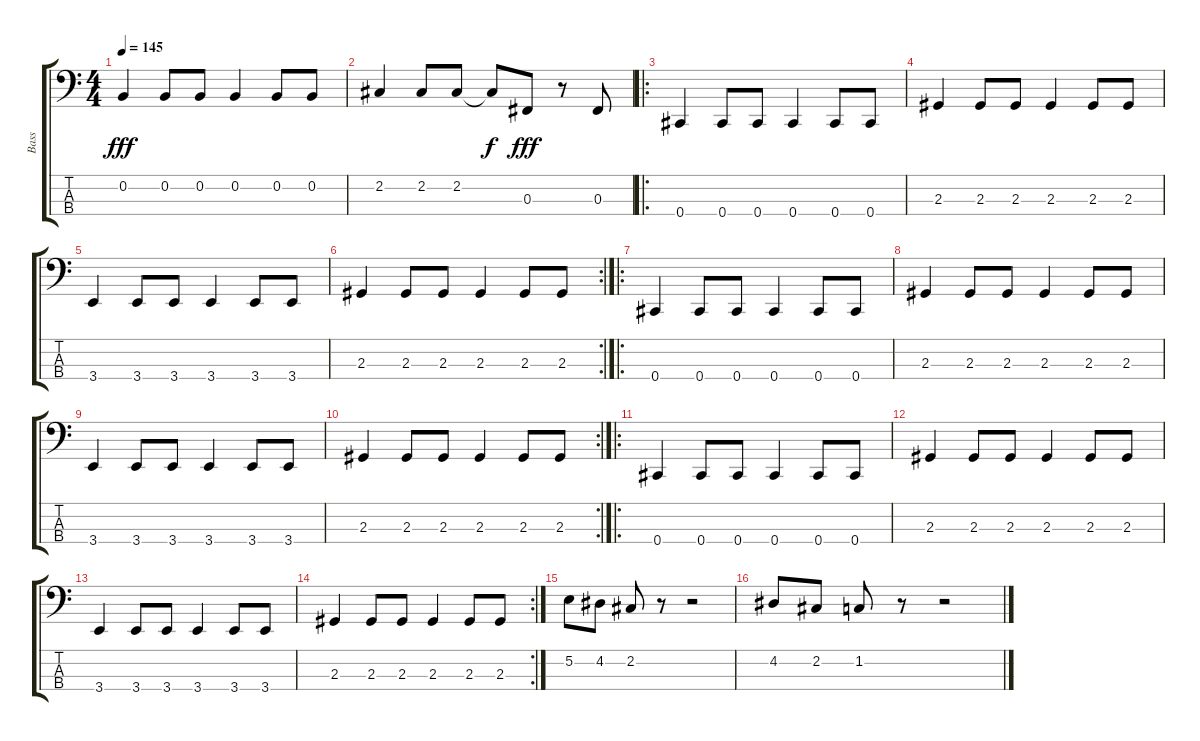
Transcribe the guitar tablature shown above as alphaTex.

\track ("Bass" "Bass") {instrument electricbasspick}
\staff {score tabs}
\tuning (E2 B1 Gb1 Db1) {hide}
\ts (4 4)
\tempo 145
\clef f4
\ks c
0.2.4{dy fff} 0.2.8 0.2.8 0.2.4 0.2.8 0.2.8 |
2.2.4 2.2.8 2.2.8 2.2{t}.8{dy f} 0.3.8{dy fff} r.8 0.3.8 |
\ro
0.4.4 0.4.8 0.4.8 0.4.4 0.4.8 0.4.8 |
2.3.4 2.3.8 2.3.8 2.3.4 2.3.8 2.3.8 |
3.4.4 3.4.8 3.4.8 3.4.4 3.4.8 3.4.8 |
\rc 2
2.3.4 2.3.8 2.3.8 2.3.4 2.3.8 2.3.8 |
\ro
0.4.4 0.4.8 0.4.8 0.4.4 0.4.8 0.4.8 |
2.3.4 2.3.8 2.3.8 2.3.4 2.3.8 2.3.8 |
3.4.4 3.4.8 3.4.8 3.4.4 3.4.8 3.4.8 |
\rc 2
2.3.4 2.3.8 2.3.8 2.3.4 2.3.8 2.3.8 |
\ro
0.4.4 0.4.8 0.4.8 0.4.4 0.4.8 0.4.8 |
2.3.4 2.3.8 2.3.8 2.3.4 2.3.8 2.3.8 |
3.4.4 3.4.8 3.4.8 3.4.4 3.4.8 3.4.8 |
\rc 2
2.3.4 2.3.8 2.3.8 2.3.4 2.3.8 2.3.8 |
5.2.8 4.2.8 2.2.8 r.8 r.2 |
4.2.8 2.2.8 1.2.8 r.8 r.2
